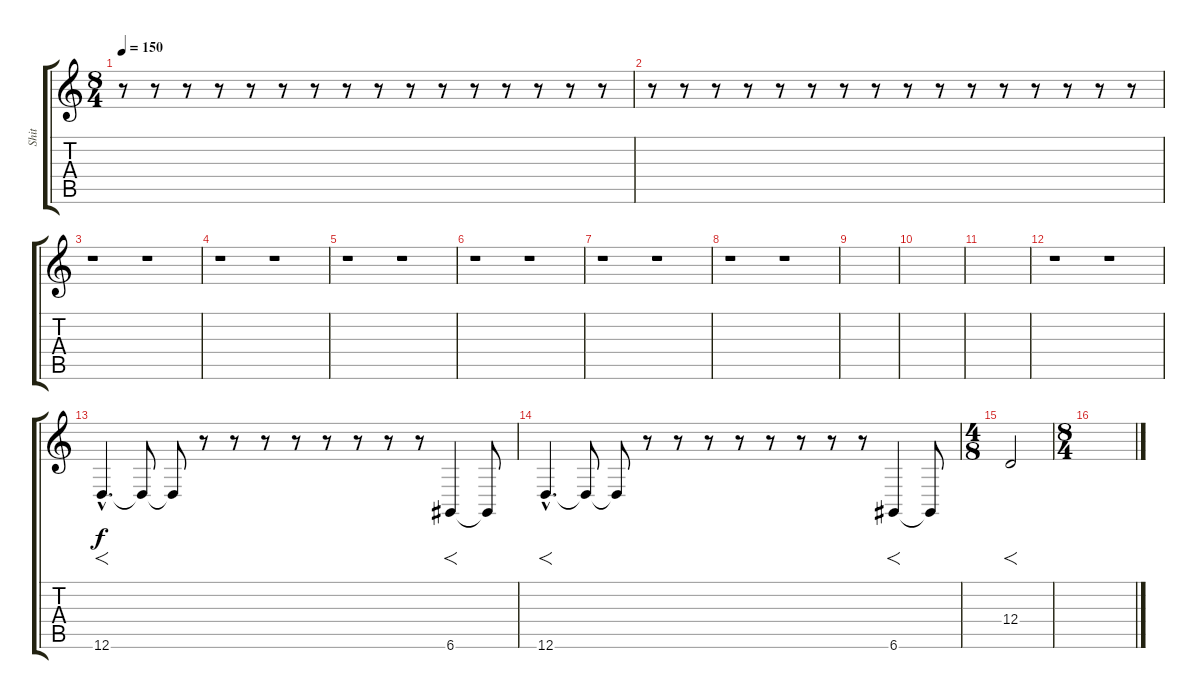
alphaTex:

\track ("Shit" "Shit") {instrument pad4choir}
\staff {score tabs}
\tuning (E4 B3 G3 D3 A2 D2) {hide}
\ts (8 4)
\tempo 150
\clef g2
\ks c
r.8{dy f instrument pad4choir} r.8 r.8 r.8 r.8 r.8 r.8 r.8 r.8 r.8 r.8 r.8 r.8 r.8 r.8 r.8 |
r.8 r.8 r.8 r.8 r.8 r.8 r.8 r.8 r.8 r.8 r.8 r.8 r.8 r.8 r.8 r.8 |
r.1 r.1 |
r.1 r.1 |
r.1 r.1 |
r.1 r.1 |
r.1 r.1 |
r.1 r.1 |
|
|
|
r.1 r.1 |
12.6{hac}.4{f d} 12.6{t}.8 12.6{t}.8 r.8 r.8 r.8 r.8 r.8 r.8 r.8 r.8 6.6.4{f} 6.6{t}.8 |
12.6{hac}.4{f d} 12.6{t}.8 12.6{t}.8 r.8 r.8 r.8 r.8 r.8 r.8 r.8 r.8 6.6.4{f} 6.6{t}.8 |
\ts (4 8)
12.4.2{f} |
\ts (8 4)
